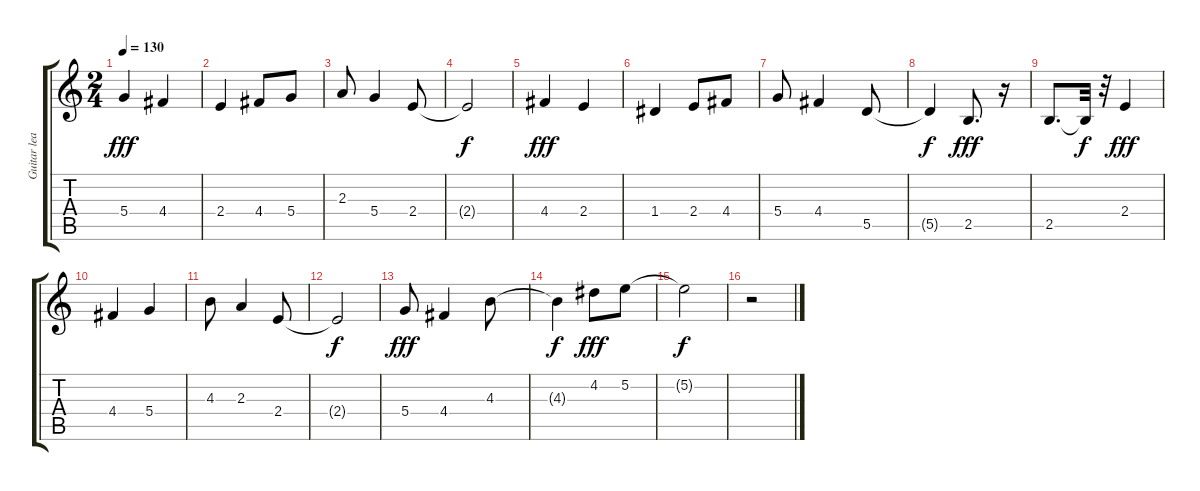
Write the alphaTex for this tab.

\track ("Guitar lead" "Guitar lea") {solo instrument acousticguitarsteel}
\staff {score tabs}
\tuning (E4 B3 G3 D3 A2 E2) {hide}
\ts (2 4)
\tempo 130
\clef g2
\ks c
5.4.4{dy fff} 4.4.4 |
2.4.4 4.4.8 5.4.8 |
2.3.8 5.4.4 2.4.8 |
2.4{t}.2{dy f} |
4.4.4{dy fff} 2.4.4 |
1.4.4 2.4.8 4.4.8 |
5.4.8 4.4.4 5.5.8 |
5.5{t}.4{dy f} 2.5.8{d dy fff} r.16 |
2.5.8{d} 2.5{t}.32{dy f} r.32 2.4.4{dy fff} |
4.4.4 5.4.4 |
4.3.8 2.3.4 2.4.8 |
2.4{t}.2{dy f} |
5.4.8{dy fff} 4.4.4 4.3.8 |
4.3{t}.4{dy f} 4.2.8{dy fff} 5.2.8 |
5.2{t}.2{dy f} |
r.2
